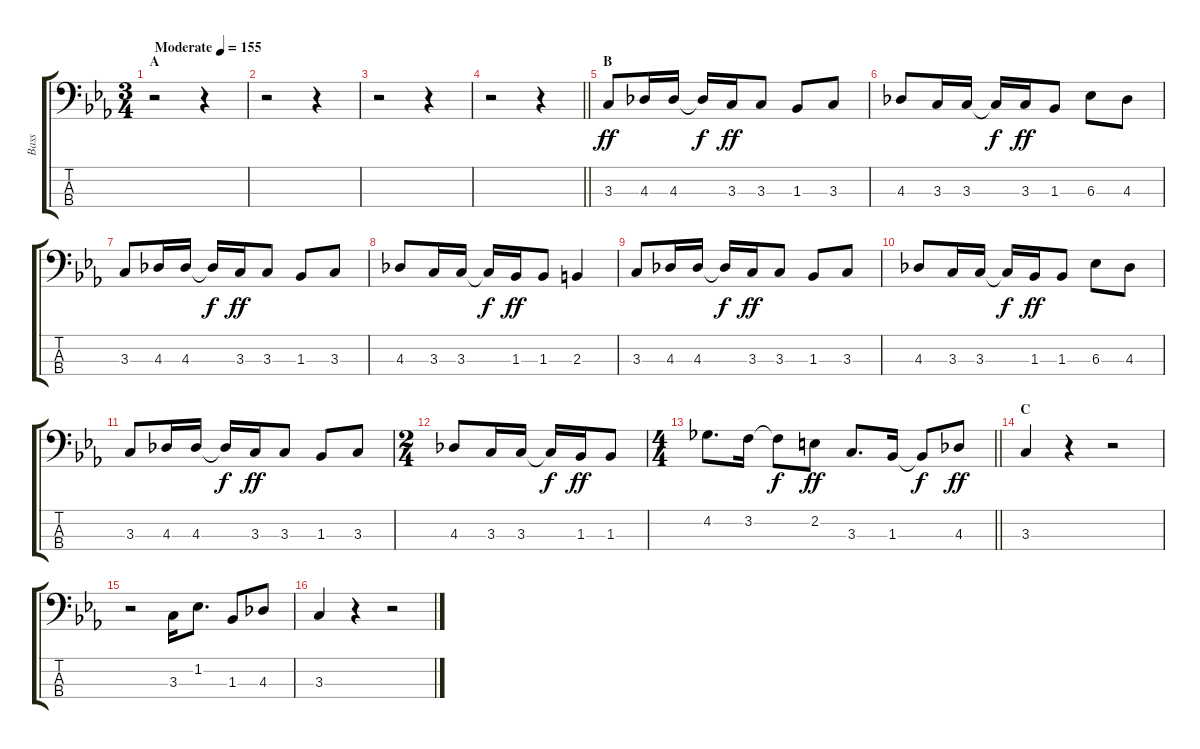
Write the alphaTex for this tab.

\track ("Bass" "Bass") {instrument electricbassfinger}
\staff {score tabs}
\tuning (G2 D2 A1 E1) {hide}
\ts (3 4)
\section ("" "A")
\tempo (155 "Moderate")
\clef f4
\ks eb
r.2{dy ff instrument electricbassfinger} r.4 |
r.2 r.4 |
r.2 r.4 |
\barLineRight lightlight
r.2 r.4 |
\section ("" "B")
3.3.8 4.3.16 4.3.16 4.3{t}.16{dy f} 3.3.16{dy ff} 3.3.8 1.3.8 3.3.8 |
4.3.8 3.3.16 3.3.16 3.3{t}.16{dy f} 3.3.16{dy ff} 1.3.8 6.3.8 4.3.8 |
3.3.8 4.3.16 4.3.16 4.3{t}.16{dy f} 3.3.16{dy ff} 3.3.8 1.3.8 3.3.8 |
4.3.8 3.3.16 3.3.16 3.3{t}.16{dy f} 1.3.16{dy ff} 1.3.8 2.3.4 |
3.3.8 4.3.16 4.3.16 4.3{t}.16{dy f} 3.3.16{dy ff} 3.3.8 1.3.8 3.3.8 |
4.3.8 3.3.16 3.3.16 3.3{t}.16{dy f} 1.3.16{dy ff} 1.3.8 6.3.8 4.3.8 |
3.3.8 4.3.16 4.3.16 4.3{t}.16{dy f} 3.3.16{dy ff} 3.3.8 1.3.8 3.3.8 |
\ts (2 4)
4.3.8 3.3.16 3.3.16 3.3{t}.16{dy f} 1.3.16{dy ff} 1.3.8 |
\ts (4 4)
\barLineRight lightlight
4.2.8{d} 3.2.16 3.2{t}.8{dy f} 2.2.8{dy ff} 3.3.8{d} 1.3.16 1.3{t}.8{dy f} 4.3.8{dy ff} |
\section ("" "C")
3.3.4 r.4 r.2 |
r.2 3.3.16 1.2.8{d} 1.3.8 4.3.8 |
3.3.4 r.4 r.2
